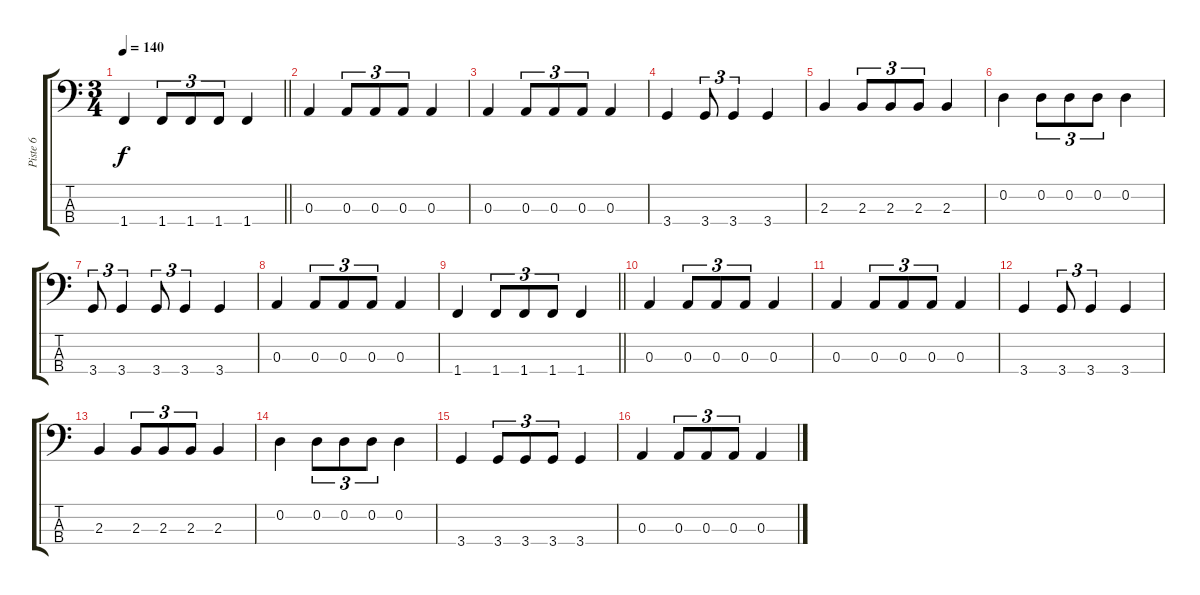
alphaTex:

\track ("Piste 6" "Piste 6") {instrument electricbassfinger}
\staff {score tabs}
\tuning (G2 D2 A1 E1) {hide}
\ts (3 4)
\tempo 140
\clef f4
\barLineRight lightlight
\ks c
1.4.4{dy f} 1.4.8{tu (3 2)} 1.4.8{tu (3 2)} 1.4.8{tu (3 2)} 1.4.4 |
\section ("" "")
0.3.4 0.3.8{tu (3 2)} 0.3.8{tu (3 2)} 0.3.8{tu (3 2)} 0.3.4 |
0.3.4 0.3.8{tu (3 2)} 0.3.8{tu (3 2)} 0.3.8{tu (3 2)} 0.3.4 |
3.4.4 3.4.8{tu (3 2)} 3.4.4{tu (3 2)} 3.4.4 |
2.3.4 2.3.8{tu (3 2)} 2.3.8{tu (3 2)} 2.3.8{tu (3 2)} 2.3.4 |
0.2.4 0.2.8{tu (3 2)} 0.2.8{tu (3 2)} 0.2.8{tu (3 2)} 0.2.4 |
3.4.8{tu (3 2)} 3.4.4{tu (3 2)} 3.4.8{tu (3 2)} 3.4.4{tu (3 2)} 3.4.4 |
0.3.4 0.3.8{tu (3 2)} 0.3.8{tu (3 2)} 0.3.8{tu (3 2)} 0.3.4 |
\barLineRight lightlight
1.4.4 1.4.8{tu (3 2)} 1.4.8{tu (3 2)} 1.4.8{tu (3 2)} 1.4.4 |
\section ("" "")
0.3.4 0.3.8{tu (3 2)} 0.3.8{tu (3 2)} 0.3.8{tu (3 2)} 0.3.4 |
0.3.4 0.3.8{tu (3 2)} 0.3.8{tu (3 2)} 0.3.8{tu (3 2)} 0.3.4 |
3.4.4 3.4.8{tu (3 2)} 3.4.4{tu (3 2)} 3.4.4 |
2.3.4 2.3.8{tu (3 2)} 2.3.8{tu (3 2)} 2.3.8{tu (3 2)} 2.3.4 |
0.2.4 0.2.8{tu (3 2)} 0.2.8{tu (3 2)} 0.2.8{tu (3 2)} 0.2.4 |
3.4.4 3.4.8{tu (3 2)} 3.4.8{tu (3 2)} 3.4.8{tu (3 2)} 3.4.4 |
0.3.4 0.3.8{tu (3 2)} 0.3.8{tu (3 2)} 0.3.8{tu (3 2)} 0.3.4
